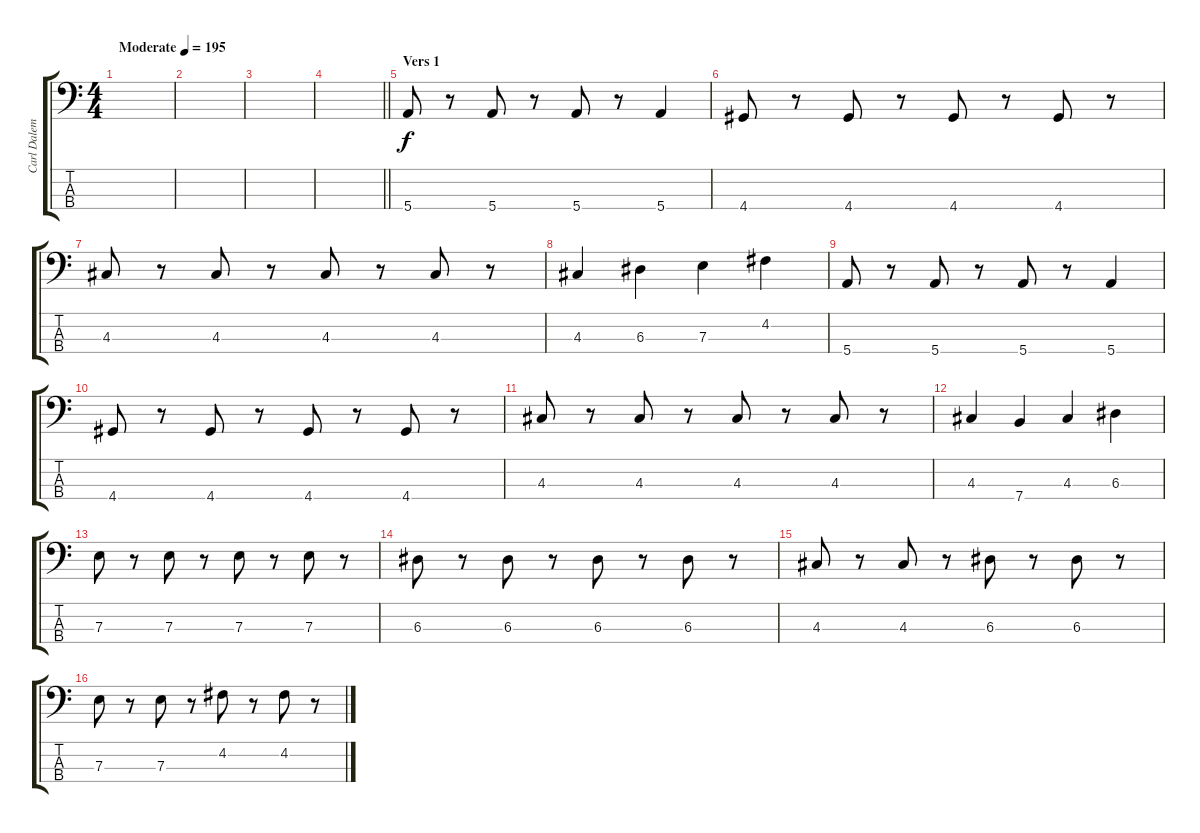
\track ("Carl Dalemo (bass)" "Carl Dalem") {instrument electricbasspick}
\staff {score tabs}
\tuning (G2 D2 A1 E1) {hide}
\ts (4 4)
\tempo (195 "Moderate")
\clef f4
\ks c
|
|
|
\barLineRight lightlight
|
\section ("" "Vers 1")
5.4.8 r.8 5.4.8 r.8 5.4.8 r.8 5.4.4 |
4.4.8 r.8 4.4.8 r.8 4.4.8 r.8 4.4.8 r.8 |
4.3.8 r.8 4.3.8 r.8 4.3.8 r.8 4.3.8 r.8 |
4.3.4 6.3.4 7.3.4 4.2.4 |
5.4.8 r.8 5.4.8 r.8 5.4.8 r.8 5.4.4 |
4.4.8 r.8 4.4.8 r.8 4.4.8 r.8 4.4.8 r.8 |
4.3.8 r.8 4.3.8 r.8 4.3.8 r.8 4.3.8 r.8 |
4.3.4 7.4.4 4.3.4 6.3.4 |
7.3.8 r.8 7.3.8 r.8 7.3.8 r.8 7.3.8 r.8 |
6.3.8 r.8 6.3.8 r.8 6.3.8 r.8 6.3.8 r.8 |
4.3.8 r.8 4.3.8 r.8 6.3.8 r.8 6.3.8 r.8 |
7.3.8 r.8 7.3.8 r.8 4.2.8 r.8 4.2.8 r.8
